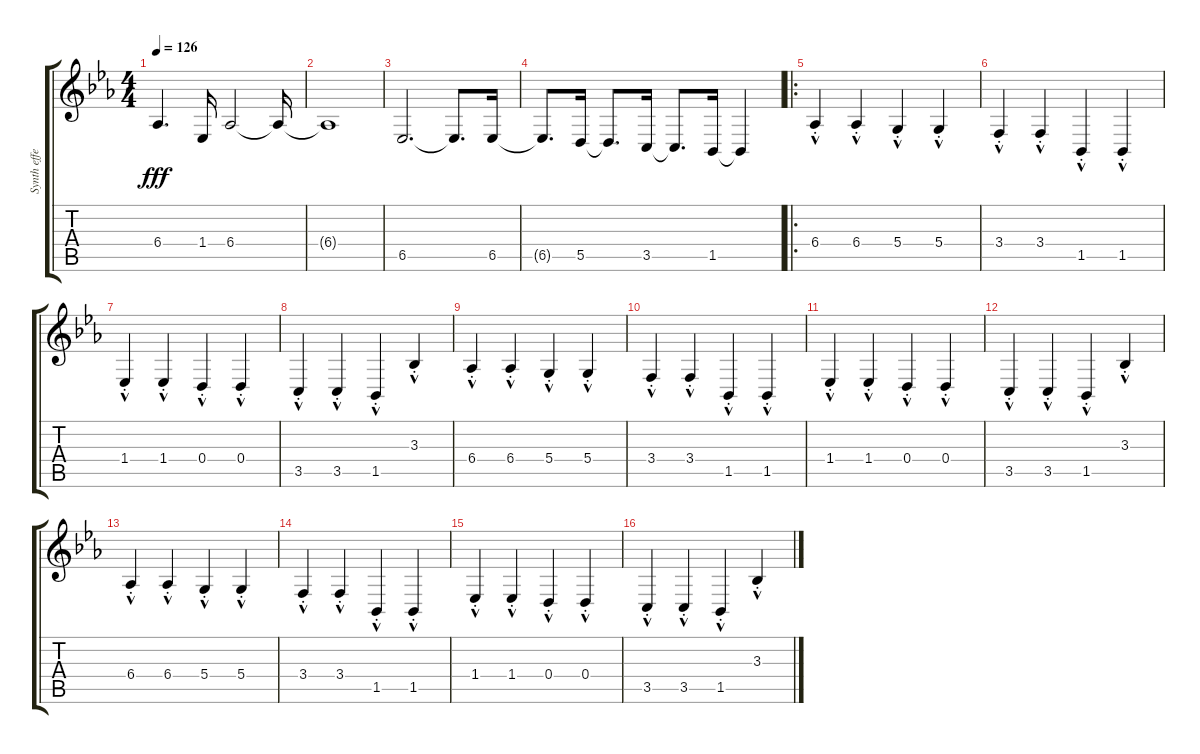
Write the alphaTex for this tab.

\track ("Synth effect" "Synth effe") {instrument tremolostrings}
\staff {score tabs}
\tuning (E4 B3 G3 D3 A2 E2) {hide}
\ts (4 4)
\tempo 126
\clef g2
\ks eb
6.4.4{d dy fff} 1.4.16 6.4.2 6.4{t}.16 |
6.4{t}.1 |
6.5.2{d} 6.5{t}.8{d} 6.5.16 |
6.5{t}.8{d} 5.5.16 5.5{t}.8{d} 3.5.16 3.5{t}.8{d} 1.5.16 1.5{t}.4 |
\ro
6.4{hac st}.4 6.4{hac st}.4 5.4{hac st}.4 5.4{hac st}.4 |
3.4{hac st}.4 3.4{hac st}.4 1.5{hac st}.4 1.5{hac st}.4 |
1.4{hac st}.4 1.4{hac st}.4 0.4{hac st}.4 0.4{hac st}.4 |
3.5{hac st}.4 3.5{hac st}.4 1.5{hac st}.4 3.3{hac st}.4 |
6.4{hac st}.4 6.4{hac st}.4 5.4{hac st}.4 5.4{hac st}.4 |
3.4{hac st}.4 3.4{hac st}.4 1.5{hac st}.4 1.5{hac st}.4 |
1.4{hac st}.4 1.4{hac st}.4 0.4{hac st}.4 0.4{hac st}.4 |
3.5{hac st}.4 3.5{hac st}.4 1.5{hac st}.4 3.3{hac st}.4 |
6.4{hac st}.4 6.4{hac st}.4 5.4{hac st}.4 5.4{hac st}.4 |
3.4{hac st}.4 3.4{hac st}.4 1.5{hac st}.4 1.5{hac st}.4 |
1.4{hac st}.4 1.4{hac st}.4 0.4{hac st}.4 0.4{hac st}.4 |
3.5{hac st}.4 3.5{hac st}.4 1.5{hac st}.4 3.3{hac st}.4
